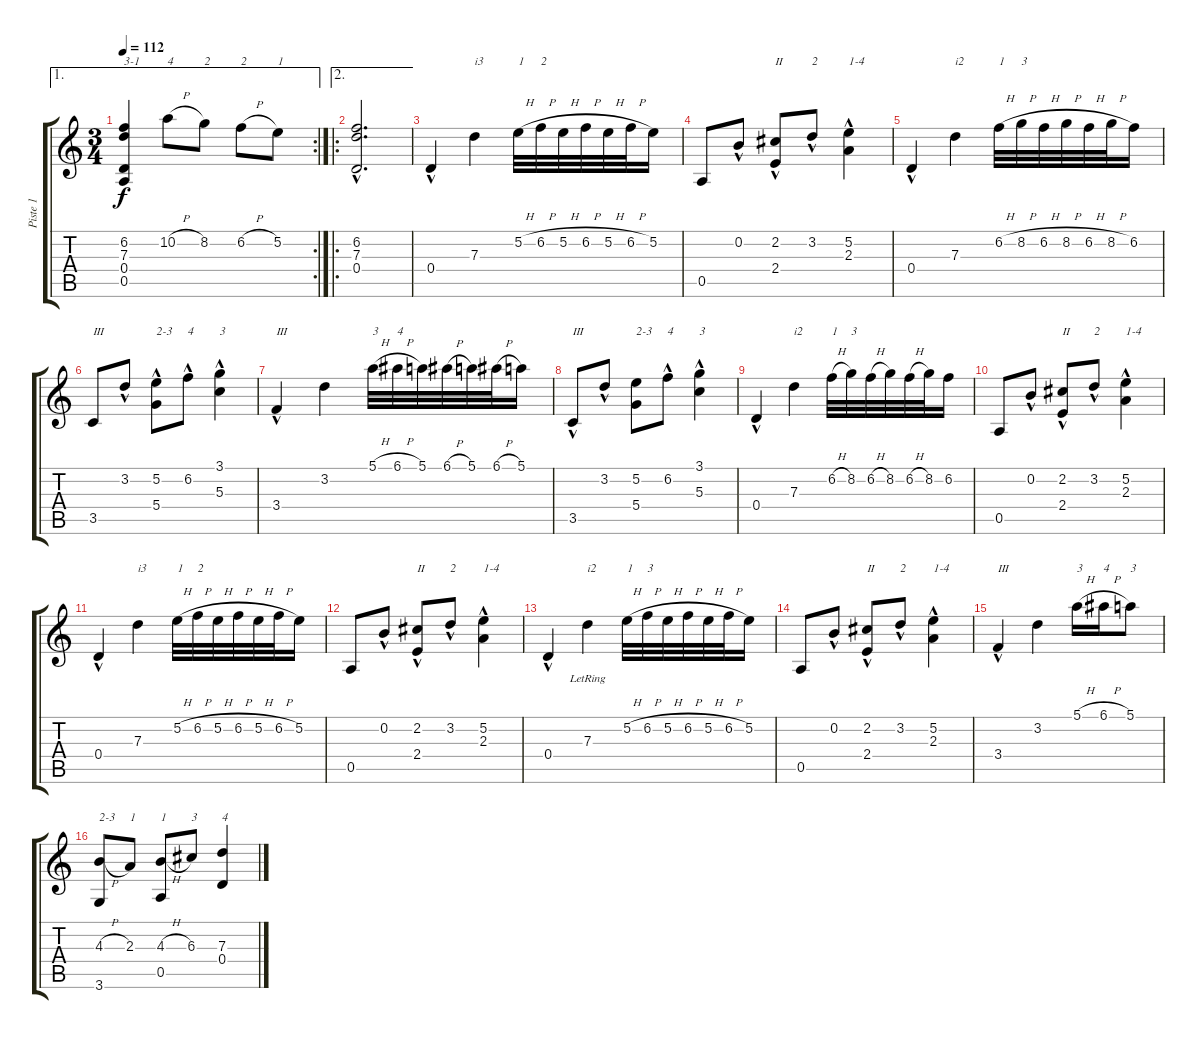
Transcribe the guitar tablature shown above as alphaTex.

\track ("Piste 1" "Piste 1") {instrument acousticguitarnylon}
\staff {score tabs}
\tuning (E4 B3 G3 D3 A2 E2) {hide}
\ae 1
\rc 2
\ts (3 4)
\tempo 112
\clef g2
\ks c
(6.2 7.3 0.4 0.5{t}).4{txt "3-1" dy f} 10.2{h}.8{txt "4"} 8.2.8{txt "2"} 6.2{h}.8{txt "2"} 5.2.8{txt "1"} |
\ae 2
\ro
(6.2{hac} 7.3{hac} 0.4{hac}).2{d} |
0.4{hac}.4 7.3.4{txt "i3"} 5.2{h}.32{txt "1"} 6.2{h}.32{txt "2"} 5.2{h}.32 6.2{h}.32 5.2{h}.32 6.2{h}.32 5.2.16 |
0.5.8 0.2{hac}.8 (2.2{hac} 2.4{hac}).8{txt "II"} 3.2{hac}.8{txt "2"} (5.2{hac} 2.3).4{txt "1-4"} |
0.4{hac}.4 7.3.4{txt "i2"} 6.2{h}.32{txt "1"} 8.2{h}.32{txt "3"} 6.2{h}.32 8.2{h}.32 6.2{h}.32 8.2{h}.32 6.2.16 |
3.5.8{txt "III"} 3.2{hac}.8 (5.2{hac} 5.4{hac}).8{txt "2-3"} 6.2{hac}.8{txt "4"} (3.1 5.3{hac}).4{txt "3"} |
3.4{hac}.4{txt "III"} 3.2.4 5.1{h}.32{txt "3"} 6.1{h}.32{txt "4"} 5.1.32 6.1{h}.32 5.1.32 6.1{h}.32 5.1.16 |
3.5{hac}.8{txt "III"} 3.2{hac}.8 (5.2 5.4).8{txt "2-3"} 6.2{hac}.8{txt "4"} (3.1{hac} 5.3).4{txt "3"} |
0.4{hac}.4 7.3.4{txt "i2"} 6.2{h}.32{txt "1"} 8.2.32{txt "3"} 6.2{h}.32 8.2.32 6.2{h}.32 8.2.32 6.2.16 |
0.5.8 0.2{hac}.8 (2.2{hac} 2.4{hac}).8{txt "II"} 3.2{hac}.8{txt "2"} (5.2{hac} 2.3).4{txt "1-4"} |
0.4{hac}.4 7.3.4{txt "i3"} 5.2{h}.32{txt "1"} 6.2{h}.32{txt "2"} 5.2{h}.32 6.2{h}.32 5.2{h}.32 6.2{h}.32 5.2.16 |
0.5.8 0.2{hac}.8 (2.2{hac} 2.4{hac}).8{txt "II"} 3.2{hac}.8{txt "2"} (5.2{hac} 2.3).4{txt "1-4"} |
0.4{hac}.4 7.3{lr}.4{txt "i2"} 5.2{h}.32{txt "1"} 6.2{h}.32{txt "3"} 5.2{h}.32 6.2{h}.32 5.2{h}.32 6.2{h}.32 5.2.16 |
0.5.8 0.2{hac}.8 (2.2{hac} 2.4{hac}).8{txt "II"} 3.2{hac}.8{txt "2"} (5.2{hac} 2.3).4{txt "1-4"} |
3.4{hac}.4{txt "III"} 3.2.4 5.1{h}.16{txt "3"} 6.1{h}.16{txt "4"} 5.1.8{txt "3"} |
(4.3{h} 3.6).8{txt "2-3"} 2.3.8{txt "1"} (4.3{h} 0.5).8{txt "1"} 6.3.8{txt "3"} (7.3 0.4).4{txt "4"}
